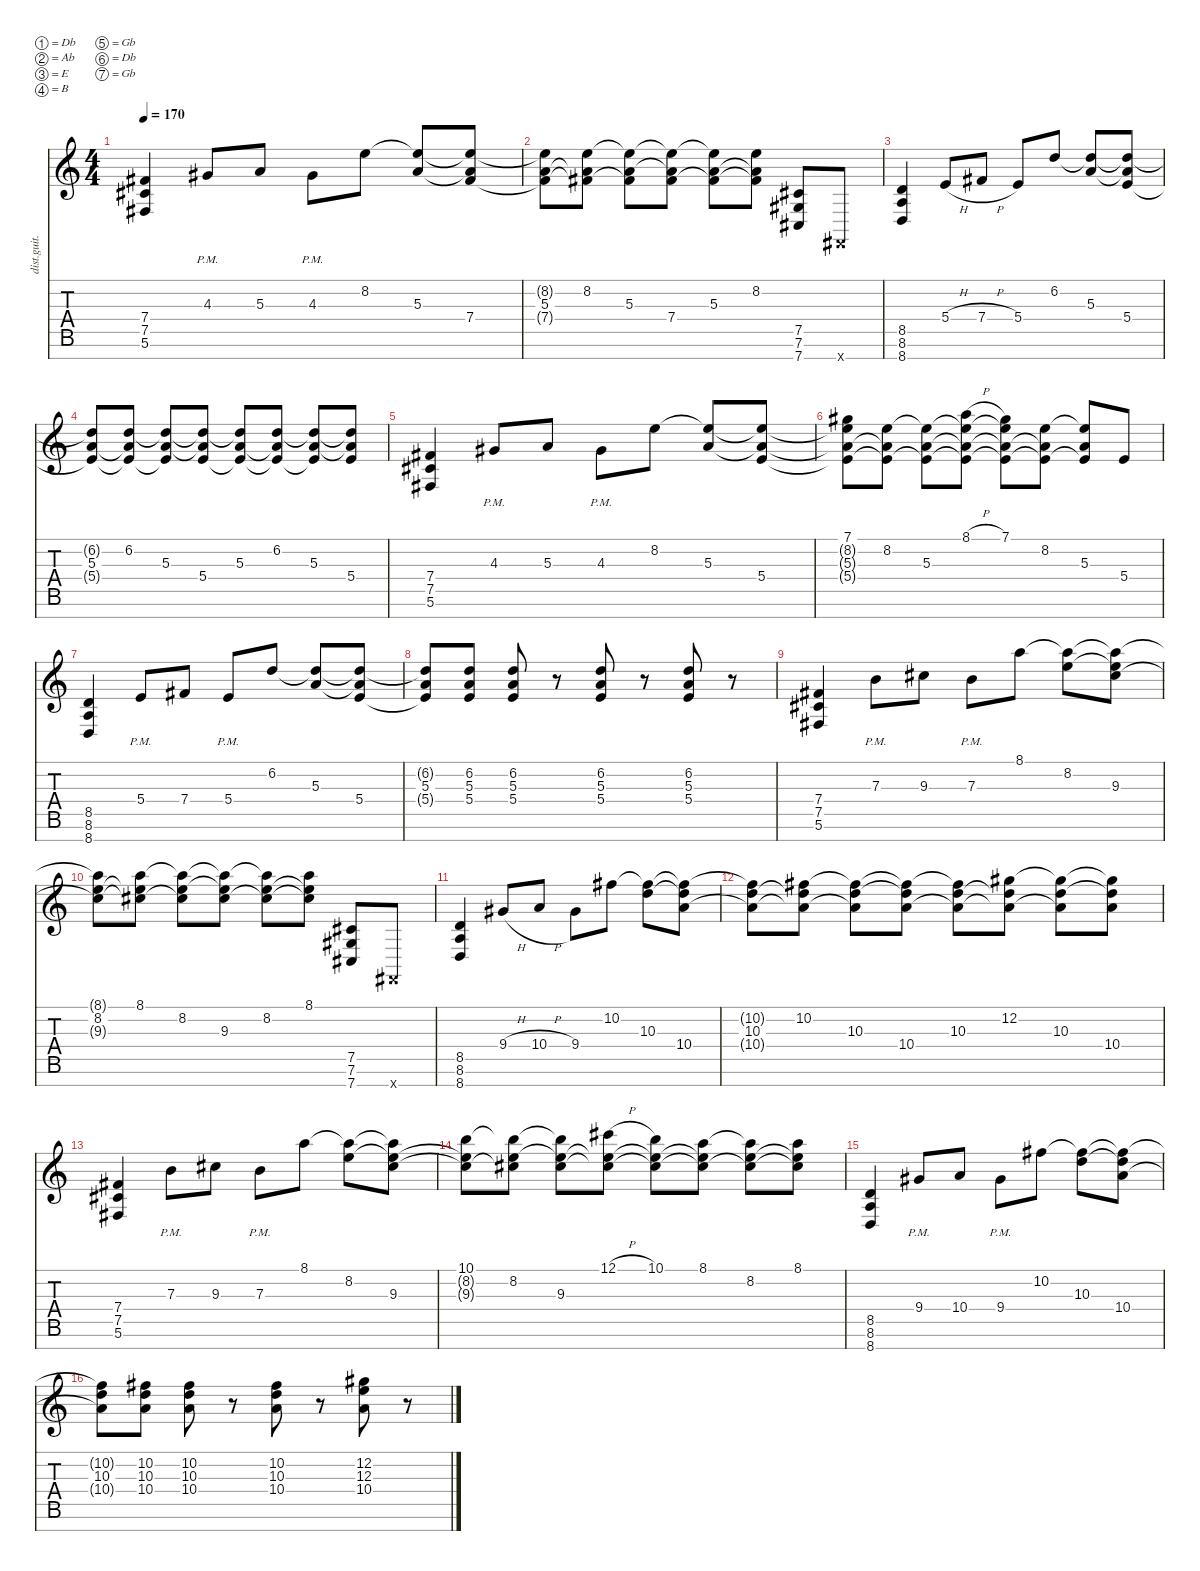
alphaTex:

\defaultSystemsLayout 4
\hideDynamics
\bracketExtendMode nobrackets
\otherSystemsTrackNameOrientation horizontal
\track ("Distortion Guitar" "dist.guit.") {instrument distortionguitar}
\staff {score tabs}
\tuning (Db4 Ab3 E3 B2 Gb2 Db2 Gb1)
\ts (4 4)
\tempo 170
\clef g2
\ks c
(5.6{acc #} 7.5{acc #} 7.4{acc #}).4{dy mf instrument distortionguitar beam Up} 4.3{pm acc #}.8{beam Up} 5.3.8{beam Up} 4.3{pm acc #}.8{beam Down} 8.2.8{beam Down} (5.3 8.2{t}).8{beam Up} (7.4{acc #} 8.2{t} 5.3{t}).8{beam Up} |
(5.3 8.2{t} 7.4{t acc #}).8{beam Down} (8.2 5.3{t} 7.4{t acc #}).8{beam Down} (5.3 8.2{t} 7.4{t acc #}).8{beam Down} (7.4{acc #} 8.2{t} 5.3{t}).8{beam Down} (5.3 8.2{t} 7.4{t acc #}).8{beam Down} (8.2 5.3{t} 7.4{t acc #}).8{beam Down} (7.7{acc #} 7.6{acc #} 7.5{acc #}).8{beam Up} 0.7{x acc #}.8{beam Up} |
(8.7 8.6 8.5).4{beam Up} 5.4{h}.8{beam Up} 7.4{h acc #}.8{beam Up} 5.4.8{beam Up} 6.2.8{beam Up} (5.3 6.2{t}).8{beam Up} (5.4 6.2{t} 5.3{t}).8{beam Up} |
(5.3 6.2{t} 5.4{t}).8{beam Up} (6.2 5.3{t} 5.4{t}).8{beam Up} (5.3 6.2{t} 5.4{t}).8{beam Up} (5.4 6.2{t} 5.3{t}).8{beam Up} (5.3 6.2{t} 5.4{t}).8{beam Up} (6.2 5.3{t} 5.4{t}).8{beam Up} (5.3 6.2{t} 5.4{t}).8{beam Up} (5.4 6.2{t} 5.3{t}).8{beam Up} |
(5.6{acc #} 7.5{acc #} 7.4{acc #}).4{beam Up} 4.3{pm acc #}.8{beam Up} 5.3.8{beam Up} 4.3{pm acc #}.8{beam Down} 8.2.8{beam Down} (5.3 8.2{t}).8{beam Up} (5.4 8.2{t} 5.3{t}).8{beam Up} |
(7.1{acc #} 8.2{t} 5.3{t} 5.4{t}).8{beam Down} (8.2 5.3{t} 5.4{t}).8{beam Down} (5.3 8.2{t} 5.4{t}).8{beam Down} (8.1{h} 8.2{t} 5.3{t} 5.4{t}).8{beam Down} (7.1{acc #} 8.2{t} 5.3{t} 5.4{t}).8{beam Down} (8.2 5.3{t} 5.4{t}).8{beam Down} (5.3 8.2{t} 5.4{t}).8{beam Up} 5.4.8{beam Up} |
(8.7 8.6 8.5).4{beam Up} 5.4{pm}.8{beam Up} 7.4{acc #}.8{beam Up} 5.4{pm}.8{beam Up} 6.2.8{beam Up} (5.3 6.2{t}).8{beam Up} (5.4 6.2{t} 5.3{t}).8{beam Up} |
(5.3 6.2{t} 5.4{t}).8{beam Up} (6.2 5.3 5.4).8{beam Up} (6.2 5.4 5.3).8{beam Up} r.8{beam Down} (6.2 5.3 5.4).8{beam Up} r.8{beam Down} (6.2 5.4 5.3).8{beam Up} r.8{beam Down} |
(5.6{acc #} 7.5{acc #} 7.4{acc #}).4{beam Up} 7.3{pm}.8{beam Down} 9.3{acc #}.8{beam Down} 7.3{pm}.8{beam Down} 8.1.8{beam Down} (8.2 8.1{t}).8{beam Down} (9.3{acc #} 8.1{t} 8.2{t}).8{beam Down} |
(8.2 8.1{t} 9.3{t acc #}).8{beam Down} (8.1 8.2{t} 9.3{t acc #}).8{beam Down} (8.2 8.1{t} 9.3{t acc #}).8{beam Down} (9.3{acc #} 8.1{t} 8.2{t}).8{beam Down} (8.2 8.1{t} 9.3{t acc #}).8{beam Down} (8.1 8.2{t} 9.3{t acc #}).8{beam Down} (7.7{acc #} 7.6{acc #} 7.5{acc #}).8{beam Up} 0.7{x acc #}.8{beam Up} |
(8.7 8.6 8.5).4{beam Up} 9.4{h acc #}.8{beam Up} 10.4{h}.8{beam Up} 9.4{acc #}.8{beam Down} 10.2{acc #}.8{beam Down} (10.3 10.2{t acc #}).8{beam Down} (10.4 10.2{t acc #} 10.3{t}).8{beam Down} |
(10.3 10.2{t acc #} 10.4{t}).8{beam Down} (10.2{acc #} 10.3{t} 10.4{t}).8{beam Down} (10.3 10.2{t acc #} 10.4{t}).8{beam Down} (10.4 10.2{t acc #} 10.3{t}).8{beam Down} (10.3 10.2{t acc #} 10.4{t}).8{beam Down} (12.2{acc #} 10.3{t} 10.4{t}).8{beam Down} (10.3 12.2{t acc #} 10.4{t}).8{beam Down} (10.4 12.2{t acc #} 10.3{t}).8{beam Down} |
(5.6{acc #} 7.5{acc #} 7.4{acc #}).4{beam Up} 7.3{pm}.8{beam Down} 9.3{acc #}.8{beam Down} 7.3{pm}.8{beam Down} 8.1.8{beam Down} (8.2 8.1{t}).8{beam Down} (9.3{acc #} 8.1{t} 8.2{t}).8{beam Down} |
(10.1 8.2{t} 9.3{t acc #}).8{beam Down} (8.2 10.1{t} 9.3{t acc #}).8{beam Down} (9.3{acc #} 10.1{t} 8.2{t}).8{beam Down} (12.1{h acc #} 8.2{t} 9.3{t acc #}).8{beam Down} (10.1 8.2{t} 9.3{t acc #}).8{beam Down} (8.1 8.2{t} 9.3{t acc #}).8{beam Down} (8.2 8.1{t} 9.3{t acc #}).8{beam Down} (8.1 8.2{t} 9.3{t acc #}).8{beam Down} |
(8.7 8.6 8.5).4{beam Up} 9.4{pm acc #}.8{beam Up} 10.4.8{beam Up} 9.4{pm acc #}.8{beam Down} 10.2{acc #}.8{beam Down} (10.3 10.2{t acc #}).8{beam Down} (10.4 10.2{t acc #} 10.3{t}).8{beam Down} |
(10.3 10.2{t acc #} 10.4{t}).8{beam Down} (10.2{acc #} 10.3 10.4).8{beam Down} (10.2{acc #} 10.4 10.3).8{beam Down} r.8{beam Down} (10.2{acc #} 10.4 10.3).8{beam Down} r.8{beam Down} (10.4 12.3 12.2{acc #}).8{beam Down} r.8{beam Down}
